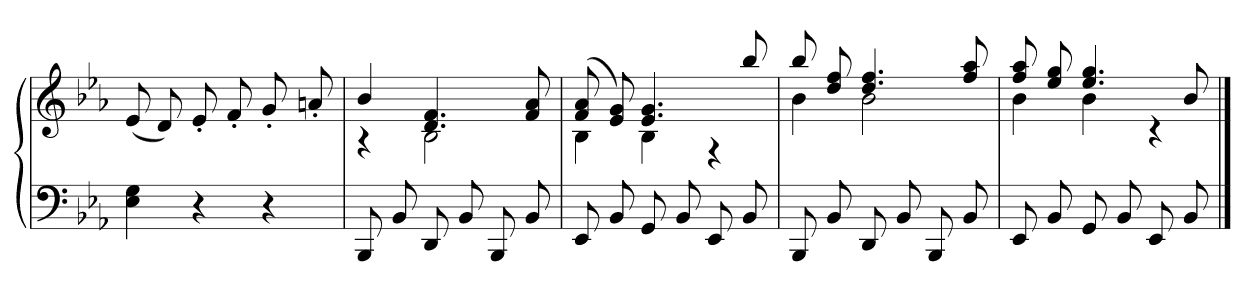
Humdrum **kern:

**kern	**kern
*part1	*part1
*staff2	*staff1
*clefF4	*clefG2
*k[b-e-a-]	*k[b-e-a-]
=1	=1
4E- 4G	(8e-
.	8d)
4r	8e-'
.	8f'
4r	8g'
.	8an'
=2	=2
*	*^
8BBB-	4b-	4r
8BB-	.	.
8DD	4.d 4.f	2B-
8BB-	.	.
8BBB-	.	.
8BB-	8f 8a-	.
=3	=3	=3
8EE-	(8f 8a-	4B-
8BB-	8e- 8g)	.
8GG	4.e- 4.g	4B-
8BB-	.	.
8EE-	.	4r
8BB-	8bb-	.
=4	=4	=4
8BBB-	8bb-	4b-
8BB-	8dd 8ff	.
8DD	4.dd 4.ff	2b-
8BB-	.	.
8BBB-	.	.
8BB-	8ff 8aa-	.
=5	=5	=5
8EE-	8ff 8aa-	4b-
8BB-	8ee- 8gg	.
8GG	4.ee- 4.gg	4b-
8BB-	.	.
8EE-	.	4r
8BB-	8b-	.
*	*v	*v
==	==
*-	*-
